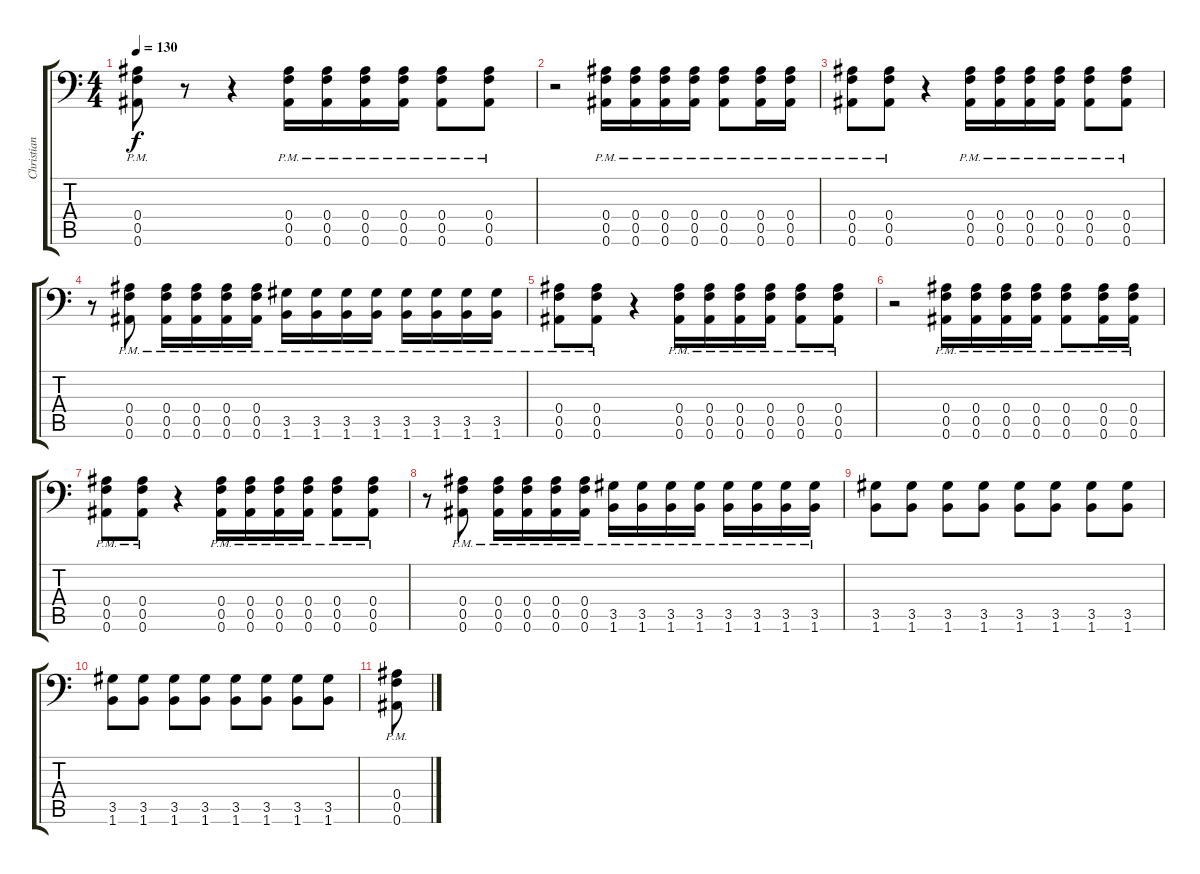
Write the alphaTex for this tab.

\track ("Christian" "Christian") {instrument distortionguitar}
\staff {score tabs}
\tuning (C4 G3 Eb3 Bb2 F2 Bb1) {hide}
\ts (4 4)
\tempo 130
\clef f4
\ks c
(0.4{pm} 0.5{pm} 0.6{pm}).8{dy f} r.8 r.4 (0.4{pm} 0.5{pm} 0.6{pm}).16 (0.4{pm} 0.5{pm} 0.6{pm}).16 (0.4{pm} 0.5{pm} 0.6{pm}).16 (0.4{pm} 0.5{pm} 0.6{pm}).16 (0.4{pm} 0.5{pm} 0.6{pm}).8 (0.4{pm} 0.5{pm} 0.6{pm}).8 |
r.2 (0.4{pm} 0.5{pm} 0.6{pm}).16 (0.4{pm} 0.5{pm} 0.6{pm}).16 (0.4{pm} 0.5{pm} 0.6{pm}).16 (0.4{pm} 0.5{pm} 0.6{pm}).16 (0.4{pm} 0.5{pm} 0.6{pm}).8 (0.4{pm} 0.5{pm} 0.6{pm}).16 (0.4{pm} 0.5{pm} 0.6{pm}).16 |
(0.4{pm} 0.5{pm} 0.6{pm}).8 (0.4{pm} 0.5{pm} 0.6{pm}).8 r.4 (0.4{pm} 0.5{pm} 0.6{pm}).16 (0.4{pm} 0.5{pm} 0.6{pm}).16 (0.4{pm} 0.5{pm} 0.6{pm}).16 (0.4{pm} 0.5{pm} 0.6{pm}).16 (0.4{pm} 0.5{pm} 0.6{pm}).8 (0.4{pm} 0.5{pm} 0.6{pm}).8 |
r.8 (0.4{pm} 0.5{pm} 0.6{pm}).8 (0.4{pm} 0.5{pm} 0.6{pm}).16 (0.4{pm} 0.5{pm} 0.6{pm}).16 (0.4{pm} 0.5{pm} 0.6{pm}).16 (0.4{pm} 0.5{pm} 0.6{pm}).16 (3.5{pm} 1.6{pm}).16 (3.5{pm} 1.6{pm}).16 (3.5{pm} 1.6{pm}).16 (3.5{pm} 1.6{pm}).16 (3.5{pm} 1.6{pm}).16 (3.5{pm} 1.6{pm}).16 (3.5{pm} 1.6{pm}).16 (3.5{pm} 1.6{pm}).16 |
(0.4{pm} 0.5{pm} 0.6{pm}).8 (0.4{pm} 0.5{pm} 0.6{pm}).8 r.4 (0.4{pm} 0.5{pm} 0.6{pm}).16 (0.4{pm} 0.5{pm} 0.6{pm}).16 (0.4{pm} 0.5{pm} 0.6{pm}).16 (0.4{pm} 0.5{pm} 0.6{pm}).16 (0.4{pm} 0.5{pm} 0.6{pm}).8 (0.4{pm} 0.5{pm} 0.6{pm}).8 |
r.2 (0.4{pm} 0.5{pm} 0.6{pm}).16 (0.4{pm} 0.5{pm} 0.6{pm}).16 (0.4{pm} 0.5{pm} 0.6{pm}).16 (0.4{pm} 0.5{pm} 0.6{pm}).16 (0.4{pm} 0.5{pm} 0.6{pm}).8 (0.4{pm} 0.5{pm} 0.6{pm}).16 (0.4{pm} 0.5{pm} 0.6{pm}).16 |
(0.4{pm} 0.5{pm} 0.6{pm}).8 (0.4{pm} 0.5{pm} 0.6{pm}).8 r.4 (0.4{pm} 0.5{pm} 0.6{pm}).16 (0.4{pm} 0.5{pm} 0.6{pm}).16 (0.4{pm} 0.5{pm} 0.6{pm}).16 (0.4{pm} 0.5{pm} 0.6{pm}).16 (0.4{pm} 0.5{pm} 0.6{pm}).8 (0.4{pm} 0.5{pm} 0.6{pm}).8 |
r.8 (0.4{pm} 0.5{pm} 0.6{pm}).8 (0.4{pm} 0.5{pm} 0.6{pm}).16 (0.4{pm} 0.5{pm} 0.6{pm}).16 (0.4{pm} 0.5{pm} 0.6{pm}).16 (0.4{pm} 0.5{pm} 0.6{pm}).16 (3.5{pm} 1.6{pm}).16 (3.5{pm} 1.6{pm}).16 (3.5{pm} 1.6{pm}).16 (3.5{pm} 1.6{pm}).16 (3.5{pm} 1.6{pm}).16 (3.5{pm} 1.6{pm}).16 (3.5{pm} 1.6{pm}).16 (3.5{pm} 1.6{pm}).16 |
(3.5 1.6).8 (3.5 1.6).8 (3.5 1.6).8 (3.5 1.6).8 (3.5 1.6).8 (3.5 1.6).8 (3.5 1.6).8 (3.5 1.6).8 |
(3.5 1.6).8 (3.5 1.6).8 (3.5 1.6).8 (3.5 1.6).8 (3.5 1.6).8 (3.5 1.6).8 (3.5 1.6).8 (3.5 1.6).8 |
(0.4{pm} 0.5 0.6).8
